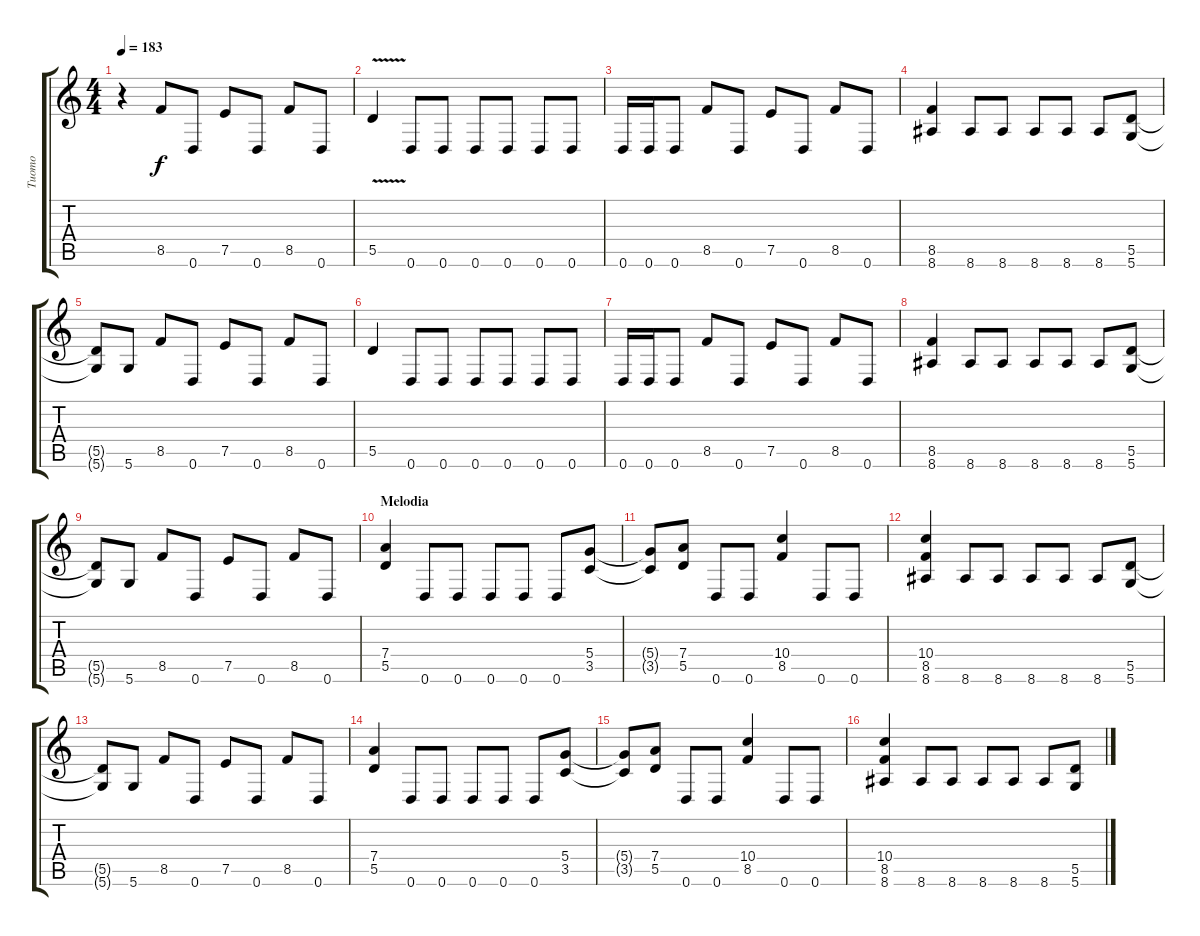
\track ("Tuomo" "Tuomo") {instrument distortionguitar}
\staff {score tabs}
\tuning (E4 B3 G3 D3 A2 D2) {hide}
\ts (4 4)
\tempo 183
\clef g2
\ks c
r.4{dy f instrument distortionguitar} 8.5.8 0.6.8 7.5.8 0.6.8 8.5.8 0.6.8 |
5.5{v}.4{instrument guitarharmonics} 0.6.8{instrument distortionguitar} 0.6.8 0.6.8 0.6.8 0.6.8 0.6.8 |
0.6.16 0.6.16 0.6.8 8.5.8 0.6.8 7.5.8 0.6.8 8.5.8 0.6.8 |
(8.5 8.6).4 8.6.8 8.6.8 8.6.8 8.6.8 8.6.8 (5.5 5.6).8 |
(5.5{t} 5.6{t}).8 5.6.8 8.5.8 0.6.8 7.5.8 0.6.8 8.5.8 0.6.8 |
5.5.4 0.6.8{instrument distortionguitar} 0.6.8 0.6.8 0.6.8 0.6.8 0.6.8 |
0.6.16 0.6.16 0.6.8 8.5.8 0.6.8 7.5.8 0.6.8 8.5.8 0.6.8 |
(8.5 8.6).4 8.6.8 8.6.8 8.6.8 8.6.8 8.6.8 (5.5 5.6).8 |
(5.5{t} 5.6{t}).8 5.6.8 8.5.8 0.6.8 7.5.8 0.6.8 8.5.8 0.6.8 |
\section ("" "Melodia")
(7.4 5.5).4 0.6.8 0.6.8 0.6.8 0.6.8 0.6.8 (5.4 3.5).8 |
(5.4{t} 3.5{t}).8 (7.4 5.5).8 0.6.8 0.6.8 (10.4 8.5).4 0.6.8 0.6.8 |
(10.4 8.5 8.6).4 8.6.8 8.6.8 8.6.8 8.6.8 8.6.8 (5.5 5.6).8 |
(5.5{t} 5.6{t}).8 5.6.8 8.5.8 0.6.8 7.5.8 0.6.8 8.5.8 0.6.8 |
(7.4 5.5).4 0.6.8 0.6.8 0.6.8 0.6.8 0.6.8 (5.4 3.5).8 |
(5.4{t} 3.5{t}).8 (7.4 5.5).8 0.6.8 0.6.8 (10.4 8.5).4 0.6.8 0.6.8 |
(10.4 8.5 8.6).4 8.6.8 8.6.8 8.6.8 8.6.8 8.6.8 (5.5 5.6).8
